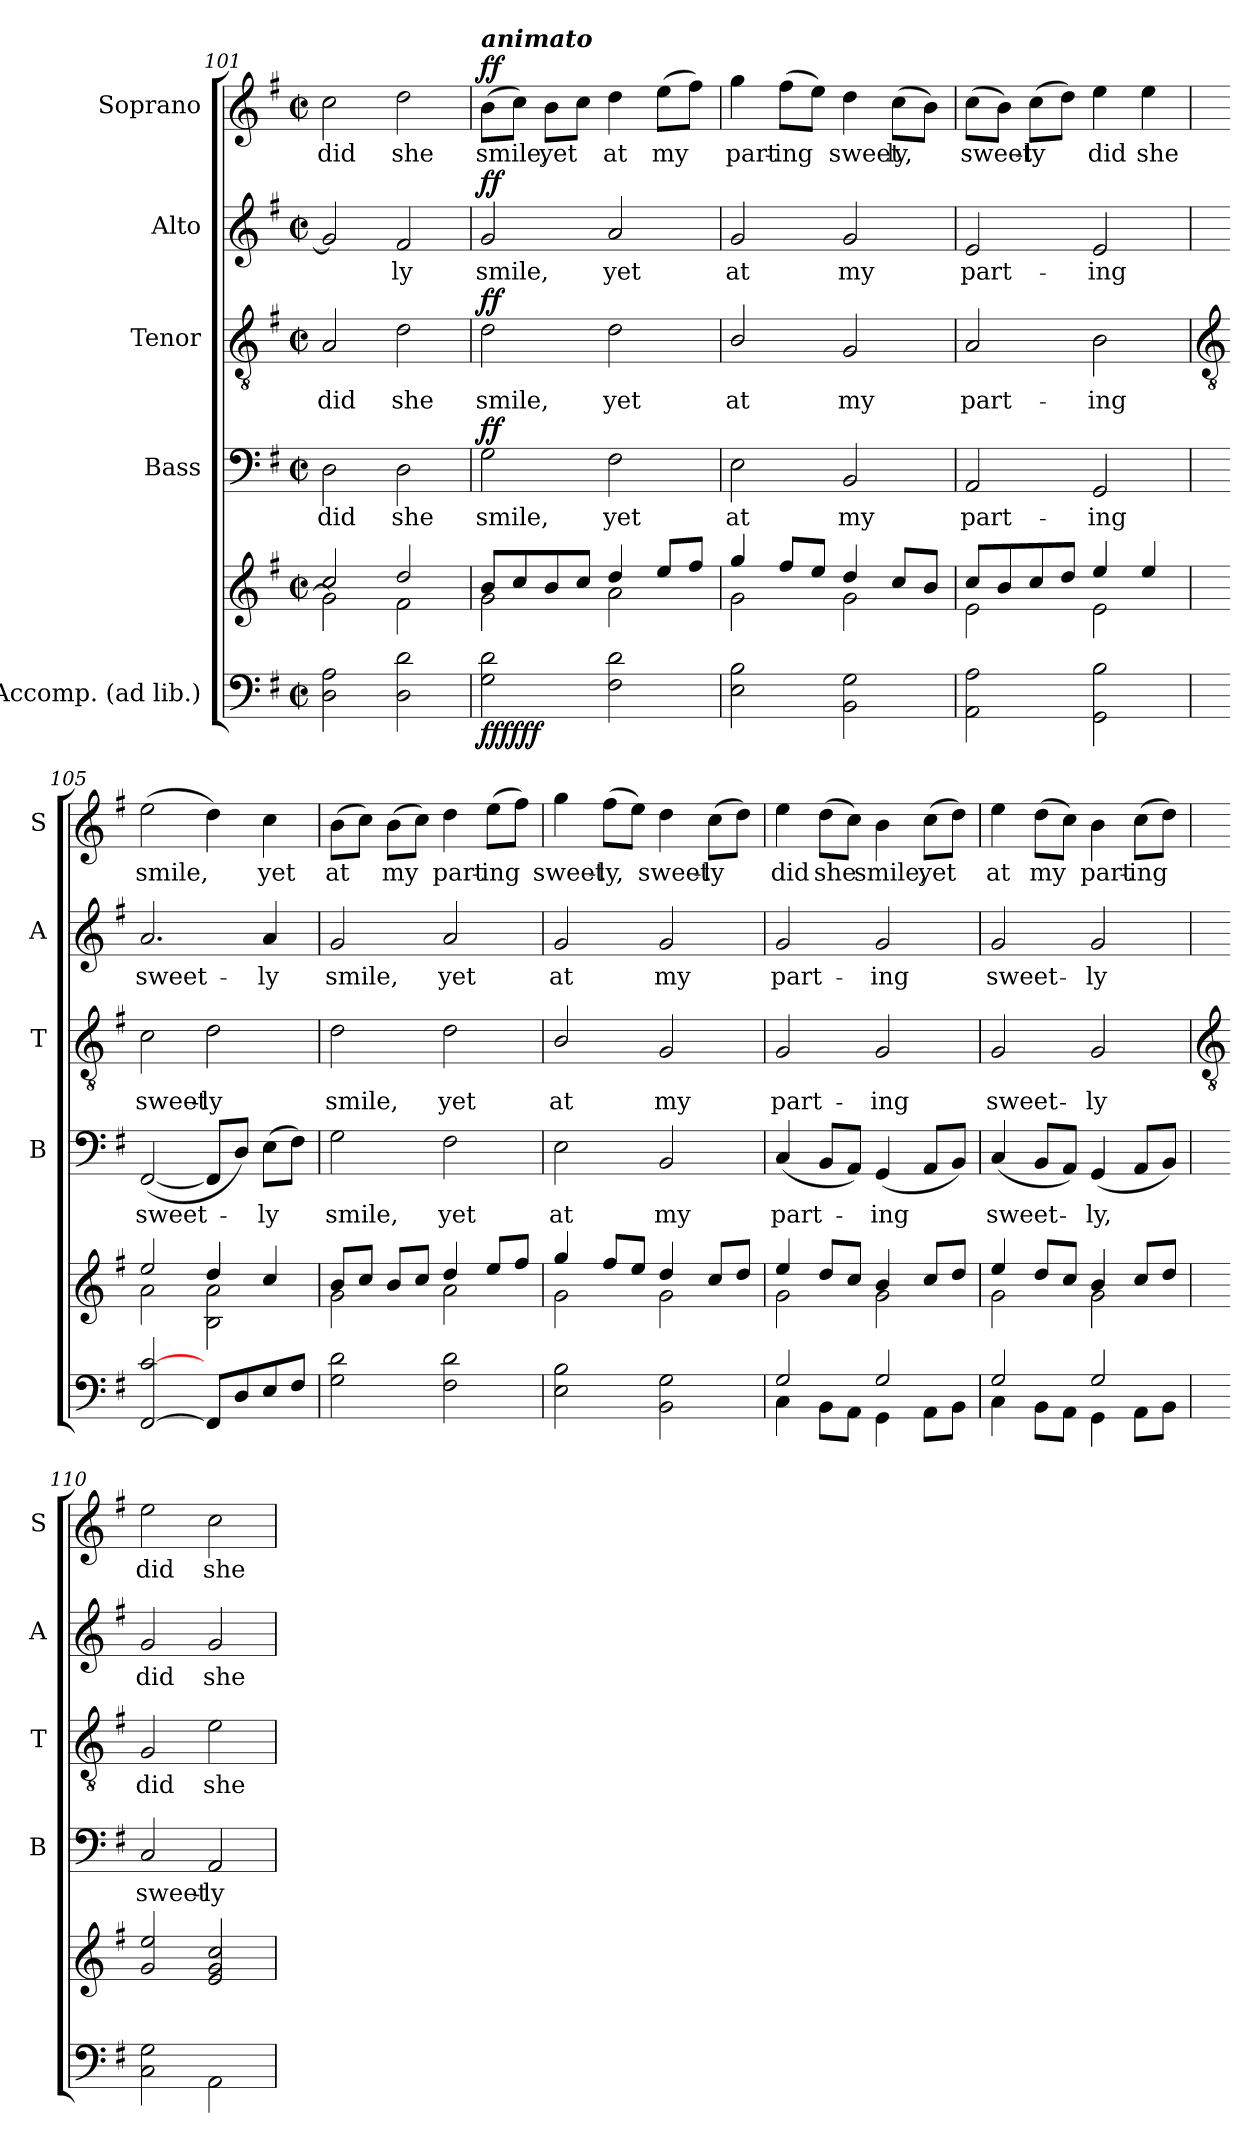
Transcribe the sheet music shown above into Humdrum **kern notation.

**kern	**kern	**dynam	**kern	**text	**dynam	**kern	**text	**dynam	**kern	**text	**dynam	**kern	**text	**dynam
*part5	*part5	*part5	*part4	*part4	*part4	*part3	*part3	*part3	*part2	*part2	*part2	*part1	*part1	*part1
*staff6	*staff5	*staff5/6	*staff4	*staff4	*staff4	*staff3	*staff3	*staff3	*staff2	*staff2	*staff2	*staff1	*staff1	*staff1
*I"Accomp. (ad lib.)	*	*	*I"Bass	*	*	*I"Tenor	*	*	*I"Alto	*	*	*I"Soprano	*	*
*	*	*	*I'B	*	*	*I'T	*	*	*I'A	*	*	*I'S	*	*
*clefF4	*clefG2	*	*clefF4	*	*	*clefGv2	*	*	*clefG2	*	*	*clefG2	*	*
*k[f#]	*k[f#]	*	*k[f#]	*	*	*k[f#]	*	*	*k[f#]	*	*	*k[f#]	*	*
*G:	*G:	*	*G:	*	*	*G:	*	*	*G:	*	*	*G:	*	*
*M2/2	*M2/2	*	*M2/2	*	*	*M2/2	*	*	*M2/2	*	*	*M2/2	*	*
*met(c|)	*met(c|)	*	*met(c|)	*	*	*met(c|)	*	*	*met(c|)	*	*	*met(c|)	*	*
=101	=101	=101	=101	=101	=101	=101	=101	=101	=101	=101	=101	=101	=101	=101
*	*^	*	*	*	*	*	*	*	*	*	*	*	*	*
!	!	!	!	!	!LO:LY:b	!	!	!LO:LY:b	!	!	!	!	!	!LO:LY:b	!
2D 2A	2cc/	2g\]	.	2D	did	.	2A	did	.	2g]	.	.	2cc	did	.
!	!	!	!	!	!LO:LY:b	!	!	!LO:LY:b	!	!	!LO:LY:b	!	!	!LO:LY:b	!
2D 2d	2dd/	2f#\	.	2D	she	.	2d	she	.	2f#	ly	.	2dd	she	.
=102	=102	=102	=102	=102	=102	=102	=102	=102	=102	=102	=102	=102	=102	=102	=102
!	!	!	!	!	!	!	!	!	!	!	!	!	!LO:TX:a:Bi:t=animato	!	!
!	!	!	!LO:DY:b=2	!	!LO:LY:b	!	!	!LO:LY:b	!	!	!LO:LY:b	!	!	!LO:LY:b	!
!	!	!	!LO:DY:n=1:b	!	!	!	!	!	!	!	!	!	!	!	!
!	!	!	!LO:DY:n=2:b	!	!	!LO:DY:b	!	!	!LO:DY:b	!	!	!LO:DY:b	!	!	!LO:DY:b
2G 2d	8b/L	2g\	ff ff ff	2G	smile,	ff	2d	smile,	ff	2g	smile,	ff	(>8bL	smile,	ff
.	8cc/	.	.	.	.	.	.	.	.	.	.	.	8ccJ)	.	.
!	!	!	!	!	!	!	!	!	!	!	!	!	!	!LO:LY:b	!
.	8b/	.	.	.	.	.	.	.	.	.	.	.	8bL	yet	.
.	8cc/J	.	.	.	.	.	.	.	.	.	.	.	8ccJ	.	.
!	!	!	!	!	!LO:LY:b	!	!	!LO:LY:b	!	!	!LO:LY:b	!	!	!LO:LY:b	!
2F# 2d	4dd/	2a\	.	2F#	yet	.	2d	yet	.	2a	yet	.	4dd	at	.
!	!	!	!	!	!	!	!	!	!	!	!	!	!	!LO:LY:b	!
.	8ee/L	.	.	.	.	.	.	.	.	.	.	.	(>8eeL	my	.
.	8ff#/J	.	.	.	.	.	.	.	.	.	.	.	8ff#J)	.	.
=103	=103	=103	=103	=103	=103	=103	=103	=103	=103	=103	=103	=103	=103	=103	=103
!	!	!	!	!	!LO:LY:b	!	!	!LO:LY:b	!	!	!LO:LY:b	!	!	!LO:LY:b	!
2E 2B	4gg/	2g\	.	2E	at	.	2B/	at	.	2g	at	.	4gg	part-	.
!	!	!	!	!	!	!	!	!	!	!	!	!	!	!LO:LY:b	!
.	8ff#/L	.	.	.	.	.	.	.	.	.	.	.	(>8ff#L	-ing	.
.	8ee/J	.	.	.	.	.	.	.	.	.	.	.	8eeJ)	.	.
!	!	!	!	!	!LO:LY:b	!	!	!LO:LY:b	!	!	!LO:LY:b	!	!	!LO:LY:b	!
2BB 2G	4dd/	2g\	.	2BB	my	.	2G	my	.	2g	my	.	4dd	sweet-	.
!	!	!	!	!	!	!	!	!	!	!	!	!	!	!LO:LY:b	!
.	8cc/L	.	.	.	.	.	.	.	.	.	.	.	(>8ccL	-ly,	.
.	8b/J	.	.	.	.	.	.	.	.	.	.	.	8bJ)	.	.
=104	=104	=104	=104	=104	=104	=104	=104	=104	=104	=104	=104	=104	=104	=104	=104
!	!	!	!	!	!LO:LY:b	!	!	!LO:LY:b	!	!	!LO:LY:b	!	!	!LO:LY:b	!
2AA 2A	8cc/L	2e\	.	2AA	part-	.	2A	part-	.	2e	part-	.	(>8ccL	sweet-	.
.	8b/	.	.	.	.	.	.	.	.	.	.	.	8bJ)	.	.
!	!	!	!	!	!	!	!	!	!	!	!	!	!	!LO:LY:b	!
.	8cc/	.	.	.	.	.	.	.	.	.	.	.	(>8ccL	ly	.
.	8dd/J	.	.	.	.	.	.	.	.	.	.	.	8ddJ)	.	.
!	!	!	!	!	!LO:LY:b	!	!	!LO:LY:b	!	!	!LO:LY:b	!	!	!LO:LY:b	!
2GG 2B	4ee/	2e\	.	2GG	-ing	.	2B	-ing	.	2e	-ing	.	4ee	did	.
!	!	!	!	!	!	!	!	!	!	!	!	!	!	!LO:LY:b	!
.	4ee/	.	.	.	.	.	.	.	.	.	.	.	4ee	she	.
!!LO:LB:g=z
=105	=105	=105	=105	=105	=105	=105	=105	=105	=105	=105	=105	=105	=105	=105	=105
*	*	*	*	*	*	*	*clefGv2	*	*	*	*	*	*	*	*
*^	*	*	*	*	*	*	*	*	*	*	*	*	*	*	*
!	!	!	!	!	!	!LO:LY:b	!	!	!LO:LY:b	!	!	!LO:LY:b	!	!	!LO:LY:b	!
[2FF#/ [2c/	1ryy	2ee/	2a\	.	(<[2FF#	sweet-	.	2c	sweet-	.	2.a	sweet-	.	(>2ee	smile,	.
!	!	!	!	!	!	!	!	!	!LO:LY:b	!	!	!	!	!	!	!
8FF#/L]	.	4dd/	2B\ 2a\	.	8FF#L]	.	.	2d	-ly	.	.	.	.	4dd)	.	.
8D/	.	.	.	.	8DJ)	.	.	.	.	.	.	.	.	.	.	.
!	!	!	!	!	!	!LO:LY:b	!	!	!	!	!	!LO:LY:b	!	!	!LO:LY:b	!
8E/	.	4cc/	.	.	(>8EL	ly	.	.	.	.	4a	-ly	.	4cc	yet	.
8F#/J	.	.	.	.	8F#J)	.	.	.	.	.	.	.	.	.	.	.
=106	=106	=106	=106	=106	=106	=106	=106	=106	=106	=106	=106	=106	=106	=106	=106	=106
!	!	!	!	!	!	!LO:LY:b	!	!	!LO:LY:b	!	!	!LO:LY:b	!	!	!LO:LY:b	!
1ryy	2G\ 2d\	8b/L	2g\	.	2G	smile,	.	2d	smile,	.	2g	smile,	.	(>8bL	at	.
.	.	8cc/J	.	.	.	.	.	.	.	.	.	.	.	8ccJ)	.	.
!	!	!	!	!	!	!	!	!	!	!	!	!	!	!	!LO:LY:b	!
.	.	8b/L	.	.	.	.	.	.	.	.	.	.	.	(>8bL	my	.
.	.	8cc/J	.	.	.	.	.	.	.	.	.	.	.	8ccJ)	.	.
!	!	!	!	!	!	!LO:LY:b	!	!	!LO:LY:b	!	!	!LO:LY:b	!	!	!LO:LY:b	!
.	2F#\ 2d\	4dd/	2a\	.	2F#	yet	.	2d	yet	.	2a	yet	.	4dd	part-	.
!	!	!	!	!	!	!	!	!	!	!	!	!	!	!	!LO:LY:b	!
.	.	8ee/L	.	.	.	.	.	.	.	.	.	.	.	(>8eeL	-ing	.
.	.	8ff#/J	.	.	.	.	.	.	.	.	.	.	.	8ff#J)	.	.
=107	=107	=107	=107	=107	=107	=107	=107	=107	=107	=107	=107	=107	=107	=107	=107	=107
!	!	!	!	!	!	!LO:LY:b	!	!	!LO:LY:b	!	!	!LO:LY:b	!	!	!LO:LY:b	!
1ryy	2E\ 2B\	4gg/	2g\	.	2E	at	.	2B/	at	.	2g	at	.	4gg	sweet-	.
!	!	!	!	!	!	!	!	!	!	!	!	!	!	!	!LO:LY:b	!
.	.	8ff#/L	.	.	.	.	.	.	.	.	.	.	.	(>8ff#L	-ly,	.
.	.	8ee/J	.	.	.	.	.	.	.	.	.	.	.	8eeJ)	.	.
!	!	!	!	!	!	!LO:LY:b	!	!	!LO:LY:b	!	!	!LO:LY:b	!	!	!LO:LY:b	!
.	2BB\ 2G\	4dd/	2g\	.	2BB	my	.	2G	my	.	2g	my	.	4dd	sweet-	.
!	!	!	!	!	!	!	!	!	!	!	!	!	!	!	!LO:LY:b	!
.	.	8cc/L	.	.	.	.	.	.	.	.	.	.	.	(>8ccL	-ly	.
.	.	8dd/J	.	.	.	.	.	.	.	.	.	.	.	8ddJ)	.	.
=108	=108	=108	=108	=108	=108	=108	=108	=108	=108	=108	=108	=108	=108	=108	=108	=108
!	!	!	!	!	!	!LO:LY:b	!	!	!LO:LY:b	!	!	!LO:LY:b	!	!	!LO:LY:b	!
2G/	4C\	4ee/	2g\	.	(<4C	part-	.	2G	part-	.	2g	part-	.	4ee	did	.
!	!	!	!	!	!	!	!	!	!	!	!	!	!	!	!LO:LY:b	!
.	8BB\L	8dd/L	.	.	8BBL	.	.	.	.	.	.	.	.	(>8ddL	she	.
.	8AA\J	8cc/J	.	.	8AAJ)	.	.	.	.	.	.	.	.	8ccJ)	.	.
!	!	!	!	!	!	!LO:LY:b	!	!	!LO:LY:b	!	!	!LO:LY:b	!	!	!LO:LY:b	!
2G/	4GG\	4b/	2g\	.	(<4GG	ing	.	2G	-ing	.	2g	-ing	.	4b	smile,	.
!	!	!	!	!	!	!	!	!	!	!	!	!	!	!	!LO:LY:b	!
.	8AA\L	8cc/L	.	.	8AAL	.	.	.	.	.	.	.	.	(>8ccL	yet	.
.	8BB\J	8dd/J	.	.	8BBJ)	.	.	.	.	.	.	.	.	8ddJ)	.	.
=109	=109	=109	=109	=109	=109	=109	=109	=109	=109	=109	=109	=109	=109	=109	=109	=109
!	!	!	!	!	!	!LO:LY:b	!	!	!LO:LY:b	!	!	!LO:LY:b	!	!	!LO:LY:b	!
2G/	4C\	4ee/	2g\	.	(<4C	sweet-	.	2G	sweet-	.	2g	sweet-	.	4ee	at	.
!	!	!	!	!	!	!	!	!	!	!	!	!	!	!	!LO:LY:b	!
.	8BB\L	8dd/L	.	.	8BBL	.	.	.	.	.	.	.	.	(>8ddL	my	.
.	8AA\J	8cc/J	.	.	8AAJ)	.	.	.	.	.	.	.	.	8ccJ)	.	.
!	!	!	!	!	!	!LO:LY:b	!	!	!LO:LY:b	!	!	!LO:LY:b	!	!	!LO:LY:b	!
2G/	4GG\	4b/	2g\	.	(<4GG	ly,	.	2G	-ly	.	2g	-ly	.	4b	part-	.
!	!	!	!	!	!	!	!	!	!	!	!	!	!	!	!LO:LY:b	!
.	8AA\L	8cc/L	.	.	8AAL	.	.	.	.	.	.	.	.	(>8ccL	-ing	.
.	8BB\J	8dd/J	.	.	8BBJ)	.	.	.	.	.	.	.	.	8ddJ)	.	.
!!LO:LB:g=z
=110	=110	=110	=110	=110	=110	=110	=110	=110	=110	=110	=110	=110	=110	=110	=110	=110
*	*	*	*	*	*	*	*	*clefGv2	*	*	*	*	*	*	*	*
!	!	!	!	!	!	!LO:LY:b	!	!	!LO:LY:b	!	!	!LO:LY:b	!	!	!LO:LY:b	!
1ryy	2C\ 2G\	2g/ 2ee/	1ryy	.	2C	sweet-	.	2G	did	.	2g	did	.	2ee	did	.
!	!	!	!	!	!	!LO:LY:b	!	!	!LO:LY:b	!	!	!LO:LY:b	!	!	!LO:LY:b	!
.	2AA\	2e/ 2g/ 2cc/	.	.	2AA	-ly	.	2e	she	.	2g	she	.	2cc	she	.
*v	*v	*	*	*	*	*	*	*	*	*	*	*	*	*	*	*
*	*v	*v	*	*	*	*	*	*	*	*	*	*	*	*	*
=	=	=	=	=	=	=	=	=	=	=	=	=	=	=
*-	*-	*-	*-	*-	*-	*-	*-	*-	*-	*-	*-	*-	*-	*-
